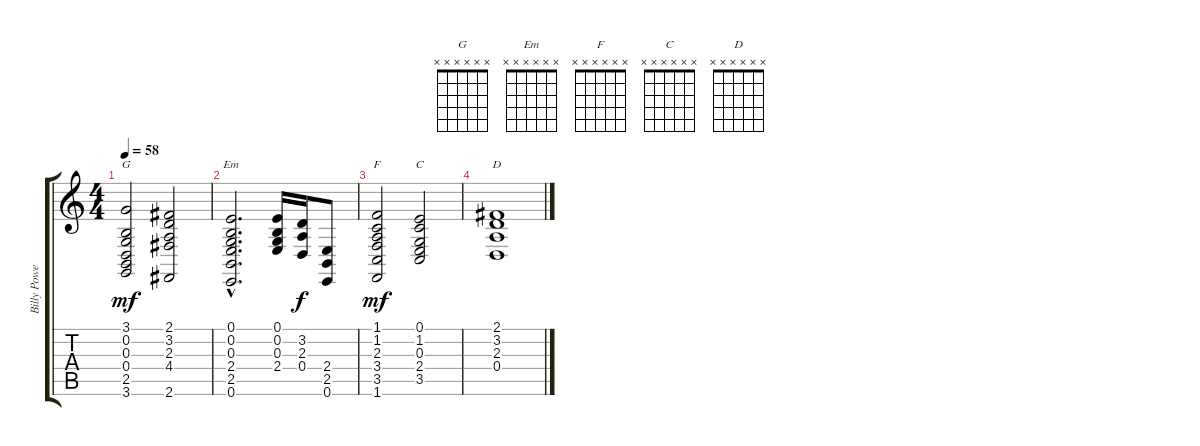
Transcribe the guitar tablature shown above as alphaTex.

\track ("Billy Powell (Organ)" "Billy Powe") {instrument drawbarorgan}
\staff {score tabs}
\tuning (E4 B3 G3 D3 A2 E2) {hide}
\chord ("G" x x x x x x)
\chord ("Em" x x x x x x)
\chord ("F" x x x x x x)
\chord ("C" x x x x x x)
\chord ("D" x x x x x x)
\ts (4 4)
\tempo 58
\clef g2
\ks c
(3.1 0.2 0.3 0.4 2.5 3.6).2{ch "G" dy mf instrument drawbarorgan} (2.1 3.2 2.3 4.4 2.6).2 |
(0.1{hac} 0.2{hac} 0.3{hac} 2.4{hac} 2.5{hac} 0.6{hac}).2{d ch "Em"} (0.1 0.2 0.3 2.4).16 (3.2 2.3 0.4).16{dy f} (2.4 2.5 0.6).8 |
(1.1 1.2 2.3 3.4 3.5 1.6).2{ch "F" dy mf} (0.1 1.2 0.3 2.4 3.5).2{ch "C"} |
(2.1 3.2 2.3 0.4).1{ch "D"}
